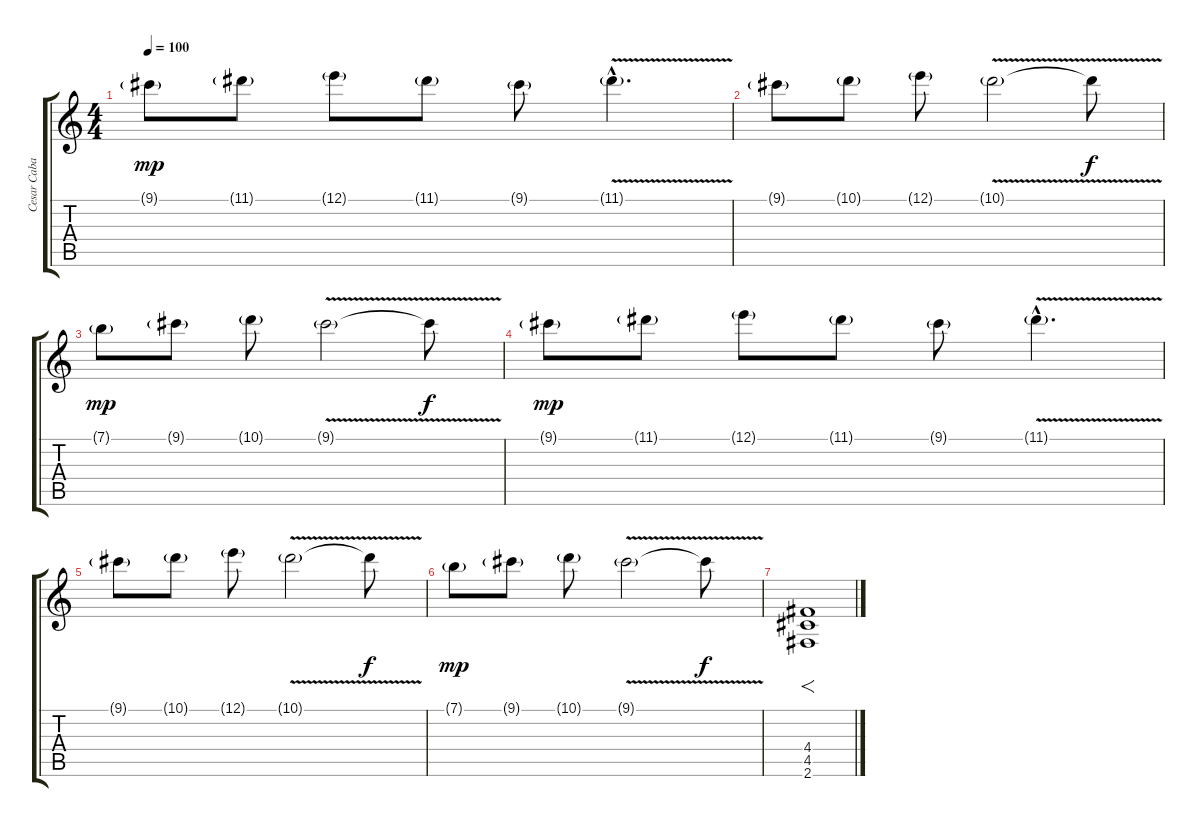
\track ("Cesar Cabal" "Cesar Caba") {instrument distortionguitar}
\staff {score tabs}
\tuning (E4 B3 G3 D3 A2 E2) {hide}
\ts (4 4)
\tempo 100
\clef g2
\ks c
9.1{g}.8{dy mp} 11.1{g}.8 12.1{g}.8 11.1{g}.8 9.1{g}.8 11.1{v g hac}.4{d} |
9.1{g}.8 10.1{g}.8 12.1{g}.8 10.1{v g}.2 10.1{t}.8{dy f} |
7.1{g}.8{dy mp} 9.1{g}.8 10.1{g}.8 9.1{v g}.2 9.1{t}.8{dy f} |
9.1{g}.8{dy mp} 11.1{g}.8 12.1{g}.8 11.1{g}.8 9.1{g}.8 11.1{v g hac}.4{d} |
9.1{g}.8 10.1{g}.8 12.1{g}.8 10.1{v g}.2 10.1{t}.8{dy f} |
7.1{g}.8{dy mp} 9.1{g}.8 10.1{g}.8 9.1{v g}.2 9.1{t}.8{dy f} |
(4.4 4.5 2.6).1{f volume 16}
